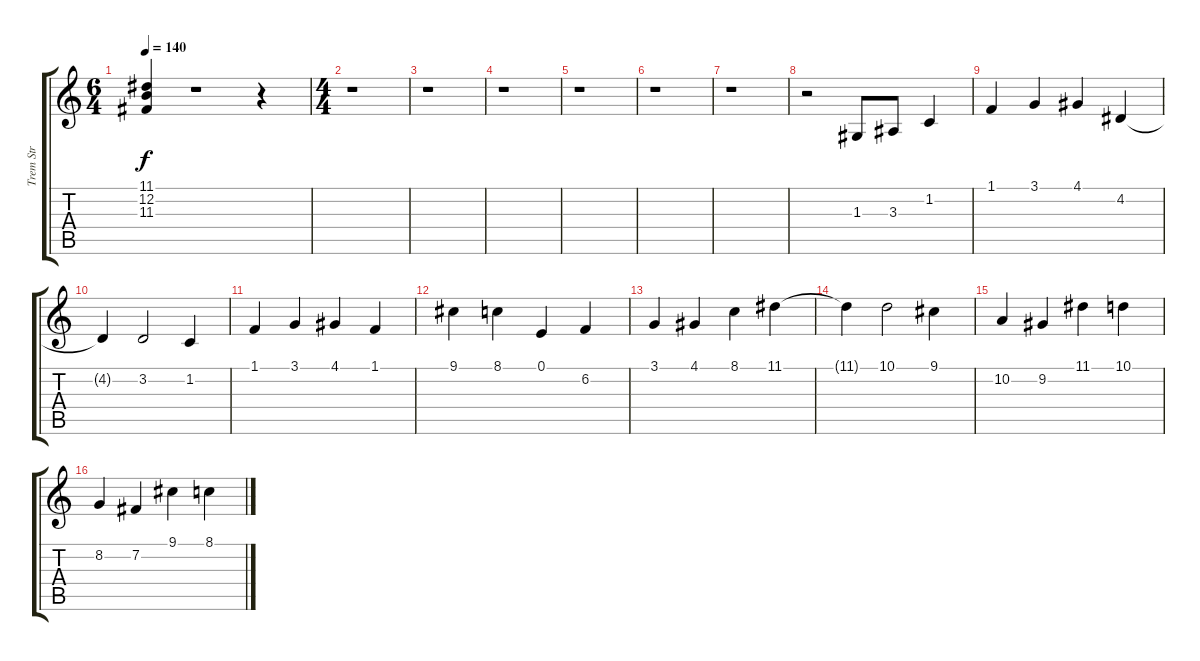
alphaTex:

\track ("Trem Str" "Trem Str") {instrument tremolostrings}
\staff {score tabs}
\tuning (E4 B3 G3 D3 A2 E2) {hide}
\ts (6 4)
\tempo 140
\clef g2
\ks c
(11.1{t} 12.2{t} 11.3{t}).4{dy f} r.1 r.4 |
\ts (4 4)
r.1 |
r.1 |
r.1 |
r.1 |
r.1 |
r.1 |
r.2 1.3.8 3.3.8 1.2.4 |
1.1.4 3.1.4 4.1.4 4.2.4 |
4.2{t}.4 3.2.2 1.2.4 |
1.1.4 3.1.4 4.1.4 1.1.4 |
9.1.4 8.1.4 0.1.4 6.2.4 |
3.1.4 4.1.4 8.1.4 11.1.4 |
11.1{t}.4 10.1.2 9.1.4 |
10.2.4 9.2.4 11.1.4 10.1.4 |
8.2.4 7.2.4 9.1.4 8.1.4{volume 16}
